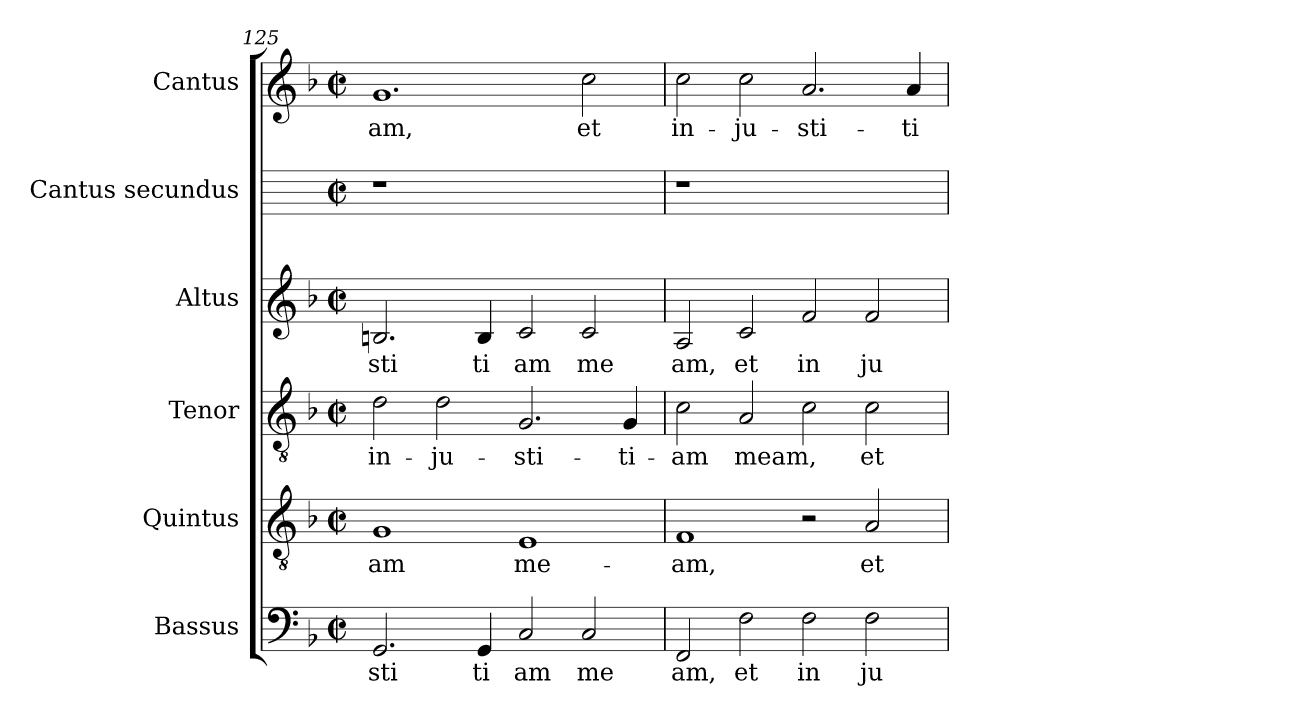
**kern	**text	**kern	**text	**kern	**text	**kern	**text	**kern	**kern	**text
*part6	*part6	*part5	*part5	*part4	*part4	*part3	*part3	*part2	*part1	*part1
*staff6	*staff6	*staff5	*staff5	*staff4	*staff4	*staff3	*staff3	*staff2	*staff1	*staff1
*I"Bassus	*	*I"Quintus	*	*I"Tenor	*	*I"Altus	*	*I"Cantus  secundus	*I"Cantus	*
*I'B	*	*I'Q	*	*I'T	*	*I'A	*	*	*I'C	*
*clefF4	*	*clefGv2	*	*clefGv2	*	*clefG2	*	*	*clefG2	*
*k[b-]	*	*k[b-]	*	*k[b-]	*	*k[b-]	*	*k[]	*k[b-]	*
*F:	*	*F:	*	*F:	*	*F:	*	*C:	*F:	*
*M2/2	*	*M2/2	*	*M2/2	*	*M2/2	*	*M2/2	*M2/2	*
*met(c|)	*	*met(c|)	*	*met(c|)	*	*met(c|)	*	*met(c|)	*met(c|)	*
=125	=125	=125	=125	=125	=125	=125	=125	=125	=125	=125
!	!LO:LY:b:cj	!	!LO:LY:b:cj	!	!LO:LY:b:cj	!	!LO:LY:b:cj	!	!	!LO:LY:b:cj
2.GG/	sti	1G	-am	2d\	in-	2.Bn/	sti	1r	1.g	am,
!	!	!	!	!	!LO:LY:b:cj	!	!	!	!	!
.	.	.	.	2d\	-ju-	.	.	.	.	.
!	!LO:LY:b:cj	!	!	!	!	!	!LO:LY:b:cj	!	!	!
4GG/	ti	.	.	.	.	4B/	ti	.	.	.
!	!LO:LY:b:cj	!	!LO:LY:b:cj	!	!LO:LY:b:cj	!	!LO:LY:b:cj	!	!	!
2C/	am	1E	me-	2.G/	-sti-	2c/	am	1ryy	.	.
!	!LO:LY:b:cj	!	!	!	!	!	!LO:LY:b:cj	!	!	!LO:LY:b:cj
2C/	me	.	.	.	.	2c/	me	.	2cc\	et
!	!	!	!	!	!LO:LY:b:cj	!	!	!	!	!
.	.	.	.	4G/	-ti-	.	.	.	.	.
!!LO:PB:g=z
=126	=126	=126	=126	=126	=126	=126	=126	=126	=126	=126
!	!LO:LY:b:cj	!	!LO:LY:b:cj	!	!LO:LY:b:cj	!	!LO:LY:b:cj	!	!	!LO:LY:b:cj
2FF/	am,	1F	-am,	2c\	-am	2A/	am,	1r	2cc\	in-
!	!LO:LY:b:cj	!	!	!	!LO:LY:b:cj	!	!LO:LY:b:cj	!	!	!LO:LY:b:cj
2F\	et	.	.	2A/	meam,	2c/	et	.	2cc\	-ju-
!	!LO:LY:b:cj	!	!	!	!LO:LY:b:cj	!	!LO:LY:b:cj	!	!	!LO:LY:b:cj
2F\	in	2r	.	2c\	.	2f/	in	1ryy	2.a/	-sti-
!	!LO:LY:b:cj	!	!LO:LY:b:cj	!	!LO:LY:b:cj	!	!LO:LY:b:cj	!	!	!
2F\	ju	2A/	et	2c\	et	2f/	ju	.	.	.
!	!	!	!	!	!	!	!	!	!	!LO:LY:b:cj
.	.	.	.	.	.	.	.	.	4a/	-ti-
=	=	=	=	=	=	=	=	=	=	=
*-	*-	*-	*-	*-	*-	*-	*-	*-	*-	*-
